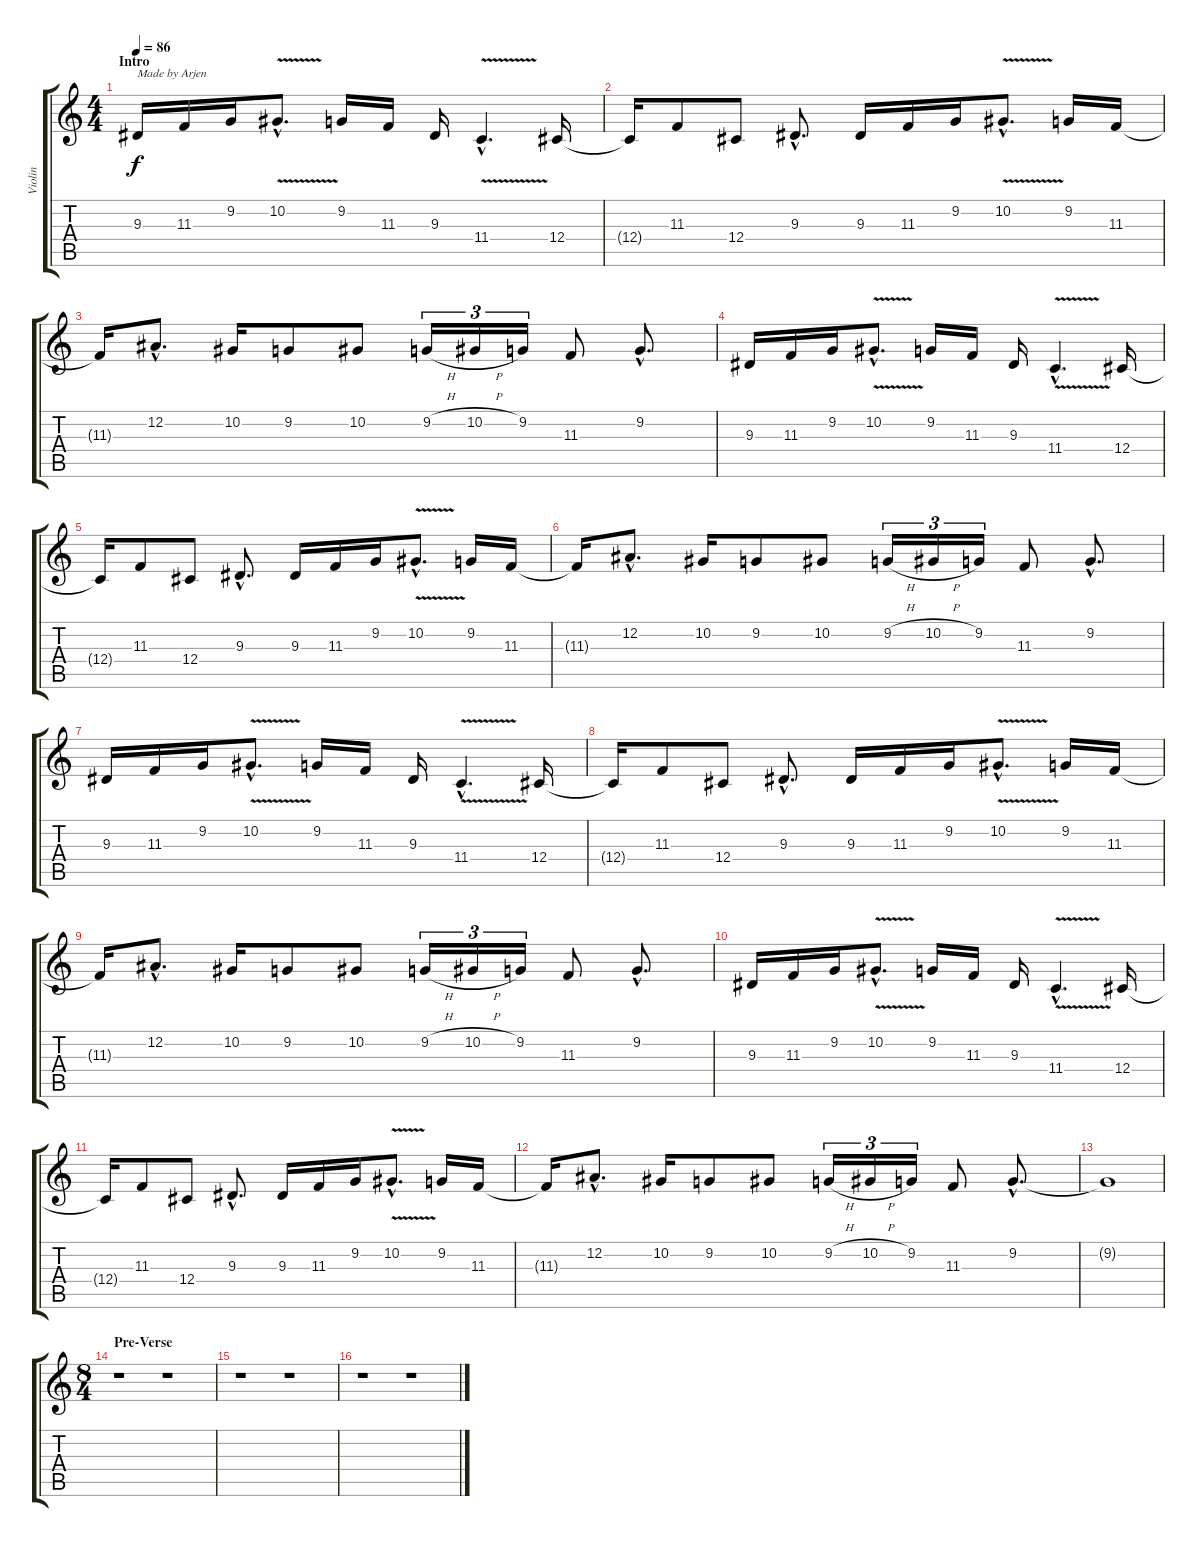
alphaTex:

\track ("Violin" "Violin") {instrument violin}
\staff {score tabs}
\tuning (Eb4 Bb3 Gb3 Db3 Ab2 Eb2) {hide}
\ts (4 4)
\section ("" "Intro")
\tempo 86
\clef g2
\ks c
9.3.16{txt "Made by Arjen" dy f instrument violin} 11.3.16 9.2.16 10.2{v hac}.8{d} 9.2.16 11.3.16 9.3.16 11.4{v hac}.4{d} 12.4.16 |
12.4{t}.16 11.3.8 12.4.8 9.3{hac}.8{d} 9.3.16 11.3.16 9.2.16 10.2{v hac}.8{d} 9.2.16 11.3.16 |
11.3{t}.16 12.2{hac}.8{d} 10.2.16 9.2.8 10.2.8 9.2{h}.16{tu (3 2)} 10.2{h}.16{tu (3 2)} 9.2.16{tu (3 2)} 11.3.8 9.2{hac}.8{d} |
9.3.16 11.3.16 9.2.16 10.2{v hac}.8{d} 9.2.16 11.3.16 9.3.16 11.4{v hac}.4{d} 12.4.16 |
12.4{t}.16 11.3.8 12.4.8 9.3{hac}.8{d} 9.3.16 11.3.16 9.2.16 10.2{v hac}.8{d} 9.2.16 11.3.16 |
11.3{t}.16 12.2{hac}.8{d} 10.2.16 9.2.8 10.2.8 9.2{h}.16{tu (3 2)} 10.2{h}.16{tu (3 2)} 9.2.16{tu (3 2)} 11.3.8 9.2{hac}.8{d} |
9.3.16 11.3.16 9.2.16 10.2{v hac}.8{d} 9.2.16 11.3.16 9.3.16 11.4{v hac}.4{d} 12.4.16 |
12.4{t}.16 11.3.8 12.4.8 9.3{hac}.8{d} 9.3.16 11.3.16 9.2.16 10.2{v hac}.8{d} 9.2.16 11.3.16 |
11.3{t}.16 12.2{hac}.8{d} 10.2.16 9.2.8 10.2.8 9.2{h}.16{tu (3 2)} 10.2{h}.16{tu (3 2)} 9.2.16{tu (3 2)} 11.3.8 9.2{hac}.8{d} |
9.3.16 11.3.16 9.2.16 10.2{v hac}.8{d} 9.2.16 11.3.16 9.3.16 11.4{v hac}.4{d} 12.4.16 |
12.4{t}.16 11.3.8 12.4.8 9.3{hac}.8{d} 9.3.16 11.3.16 9.2.16 10.2{v hac}.8{d} 9.2.16 11.3.16 |
11.3{t}.16 12.2{hac}.8{d} 10.2.16 9.2.8 10.2.8 9.2{h}.16{tu (3 2)} 10.2{h}.16{tu (3 2)} 9.2.16{tu (3 2)} 11.3.8 9.2{hac}.8{d} |
9.2{t}.1 |
\ts (8 4)
\section ("" "Pre-Verse")
r.1 r.1 |
r.1 r.1 |
r.1 r.1
